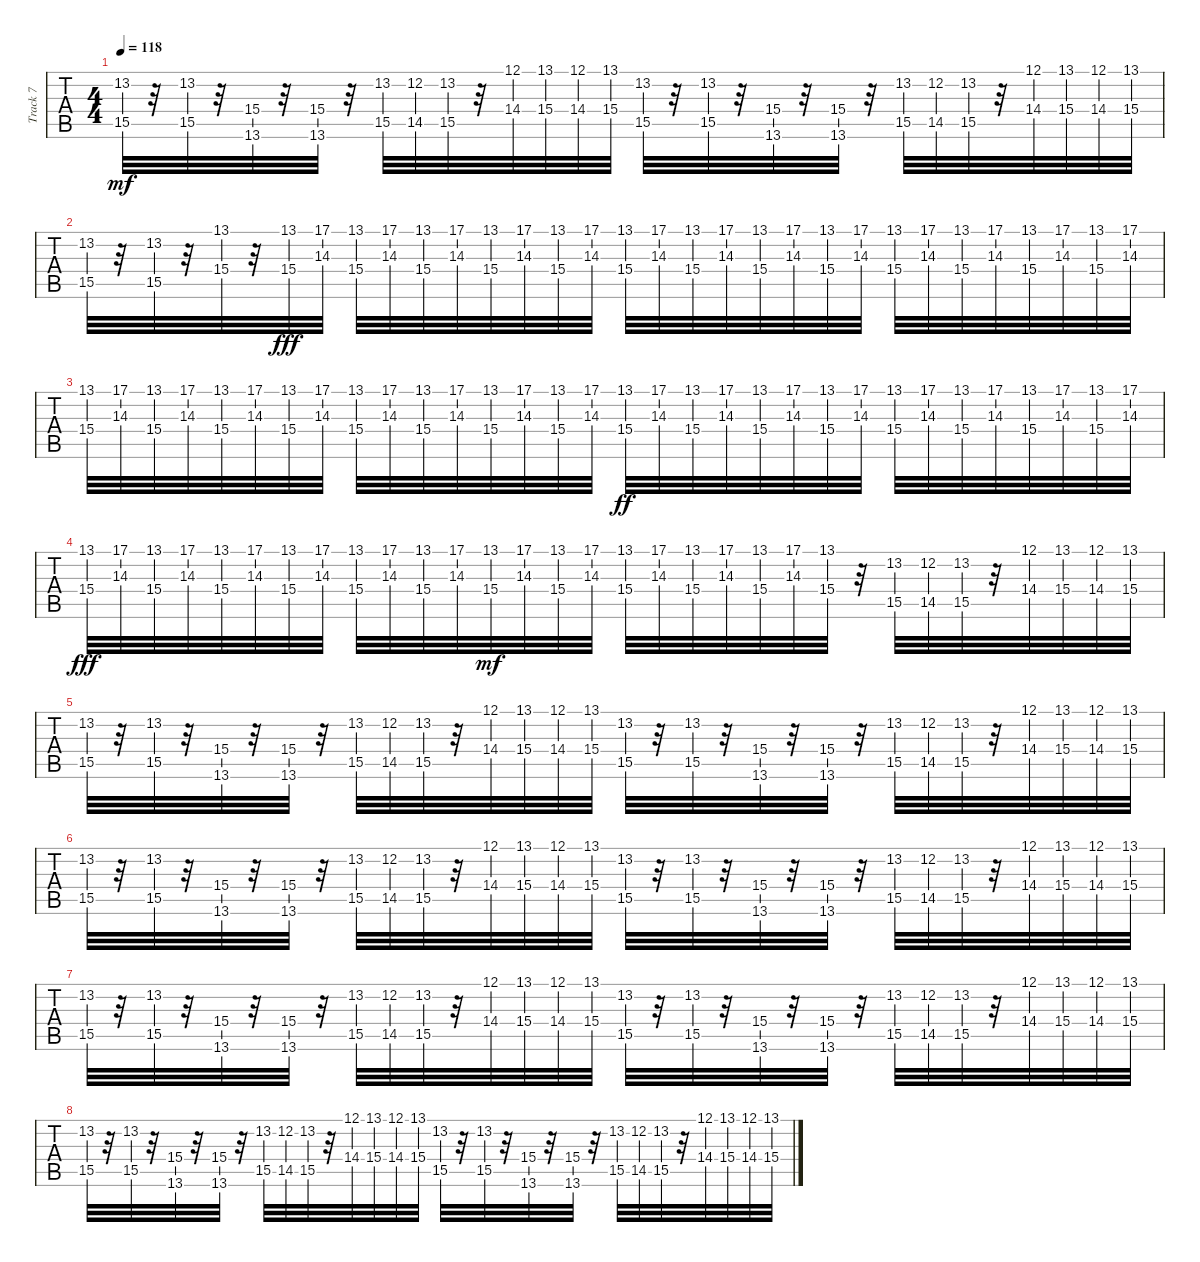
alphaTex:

\track ("Track 7" "Track 7") {instrument accordion}
\staff {tabs}
\tuning (E4 B3 G3 D3 A2 E2) {hide}
\ts (4 4)
\tempo 118
\clef g2
\ks c
(13.2 15.5).32{dy mf} r.32 (13.2 15.5).32 r.32 (15.4 13.6).32 r.32 (15.4 13.6).32 r.32 (13.2 15.5).32 (12.2 14.5).32 (13.2 15.5).32 r.32 (12.1 14.4).32 (13.1 15.4).32 (12.1 14.4).32 (13.1 15.4).32 (13.2 15.5).32 r.32 (13.2 15.5).32 r.32 (15.4 13.6).32 r.32 (15.4 13.6).32 r.32 (13.2 15.5).32 (12.2 14.5).32 (13.2 15.5).32 r.32 (12.1 14.4).32 (13.1 15.4).32 (12.1 14.4).32 (13.1 15.4).32 |
(13.2 15.5).32 r.32 (13.2 15.5).32 r.32 (13.1 15.4).32 r.32 (13.1 15.4).32{dy fff} (17.1 14.3).32 (13.1 15.4).32 (17.1 14.3).32 (13.1 15.4).32 (17.1 14.3).32 (13.1 15.4).32 (17.1 14.3).32 (13.1 15.4).32 (17.1 14.3).32 (13.1 15.4).32 (17.1 14.3).32 (13.1 15.4).32 (17.1 14.3).32 (13.1 15.4).32 (17.1 14.3).32 (13.1 15.4).32 (17.1 14.3).32 (13.1 15.4).32 (17.1 14.3).32 (13.1 15.4).32 (17.1 14.3).32 (13.1 15.4).32 (17.1 14.3).32 (13.1 15.4).32 (17.1 14.3).32 |
(13.1 15.4).32 (17.1 14.3).32 (13.1 15.4).32 (17.1 14.3).32 (13.1 15.4).32 (17.1 14.3).32 (13.1 15.4).32 (17.1 14.3).32 (13.1 15.4).32 (17.1 14.3).32 (13.1 15.4).32 (17.1 14.3).32 (13.1 15.4).32 (17.1 14.3).32 (13.1 15.4).32 (17.1 14.3).32 (13.1 15.4).32{dy ff} (17.1 14.3).32 (13.1 15.4).32 (17.1 14.3).32 (13.1 15.4).32 (17.1 14.3).32 (13.1 15.4).32 (17.1 14.3).32 (13.1 15.4).32 (17.1 14.3).32 (13.1 15.4).32 (17.1 14.3).32 (13.1 15.4).32 (17.1 14.3).32 (13.1 15.4).32 (17.1 14.3).32 |
(13.1 15.4).32{dy fff} (17.1 14.3).32 (13.1 15.4).32 (17.1 14.3).32 (13.1 15.4).32 (17.1 14.3).32 (13.1 15.4).32 (17.1 14.3).32 (13.1 15.4).32 (17.1 14.3).32 (13.1 15.4).32 (17.1 14.3).32 (13.1 15.4).32{dy mf} (17.1 14.3).32 (13.1 15.4).32 (17.1 14.3).32 (13.1 15.4).32 (17.1 14.3).32 (13.1 15.4).32 (17.1 14.3).32 (13.1 15.4).32 (17.1 14.3).32 (13.1 15.4).32 r.32 (13.2 15.5).32 (12.2 14.5).32 (13.2 15.5).32 r.32 (12.1 14.4).32 (13.1 15.4).32 (12.1 14.4).32 (13.1 15.4).32 |
(13.2 15.5).32 r.32 (13.2 15.5).32 r.32 (15.4 13.6).32 r.32 (15.4 13.6).32 r.32 (13.2 15.5).32 (12.2 14.5).32 (13.2 15.5).32 r.32 (12.1 14.4).32 (13.1 15.4).32 (12.1 14.4).32 (13.1 15.4).32 (13.2 15.5).32 r.32 (13.2 15.5).32 r.32 (15.4 13.6).32 r.32 (15.4 13.6).32 r.32 (13.2 15.5).32 (12.2 14.5).32 (13.2 15.5).32 r.32 (12.1 14.4).32 (13.1 15.4).32 (12.1 14.4).32 (13.1 15.4).32 |
(13.2 15.5).32 r.32 (13.2 15.5).32 r.32 (15.4 13.6).32 r.32 (15.4 13.6).32 r.32 (13.2 15.5).32 (12.2 14.5).32 (13.2 15.5).32 r.32 (12.1 14.4).32 (13.1 15.4).32 (12.1 14.4).32 (13.1 15.4).32 (13.2 15.5).32 r.32 (13.2 15.5).32 r.32 (15.4 13.6).32 r.32 (15.4 13.6).32 r.32 (13.2 15.5).32 (12.2 14.5).32 (13.2 15.5).32 r.32 (12.1 14.4).32 (13.1 15.4).32 (12.1 14.4).32 (13.1 15.4).32 |
(13.2 15.5).32 r.32 (13.2 15.5).32 r.32 (15.4 13.6).32 r.32 (15.4 13.6).32 r.32 (13.2 15.5).32 (12.2 14.5).32 (13.2 15.5).32 r.32 (12.1 14.4).32 (13.1 15.4).32 (12.1 14.4).32 (13.1 15.4).32 (13.2 15.5).32 r.32 (13.2 15.5).32 r.32 (15.4 13.6).32 r.32 (15.4 13.6).32 r.32 (13.2 15.5).32 (12.2 14.5).32 (13.2 15.5).32 r.32 (12.1 14.4).32 (13.1 15.4).32 (12.1 14.4).32 (13.1 15.4).32 |
(13.2 15.5).32 r.32 (13.2 15.5).32 r.32 (15.4 13.6).32 r.32 (15.4 13.6).32 r.32 (13.2 15.5).32 (12.2 14.5).32 (13.2 15.5).32 r.32 (12.1 14.4).32 (13.1 15.4).32 (12.1 14.4).32 (13.1 15.4).32 (13.2 15.5).32 r.32 (13.2 15.5).32 r.32 (15.4 13.6).32 r.32 (15.4 13.6).32 r.32 (13.2 15.5).32 (12.2 14.5).32 (13.2 15.5).32 r.32 (12.1 14.4).32 (13.1 15.4).32 (12.1 14.4).32 (13.1 15.4).32
